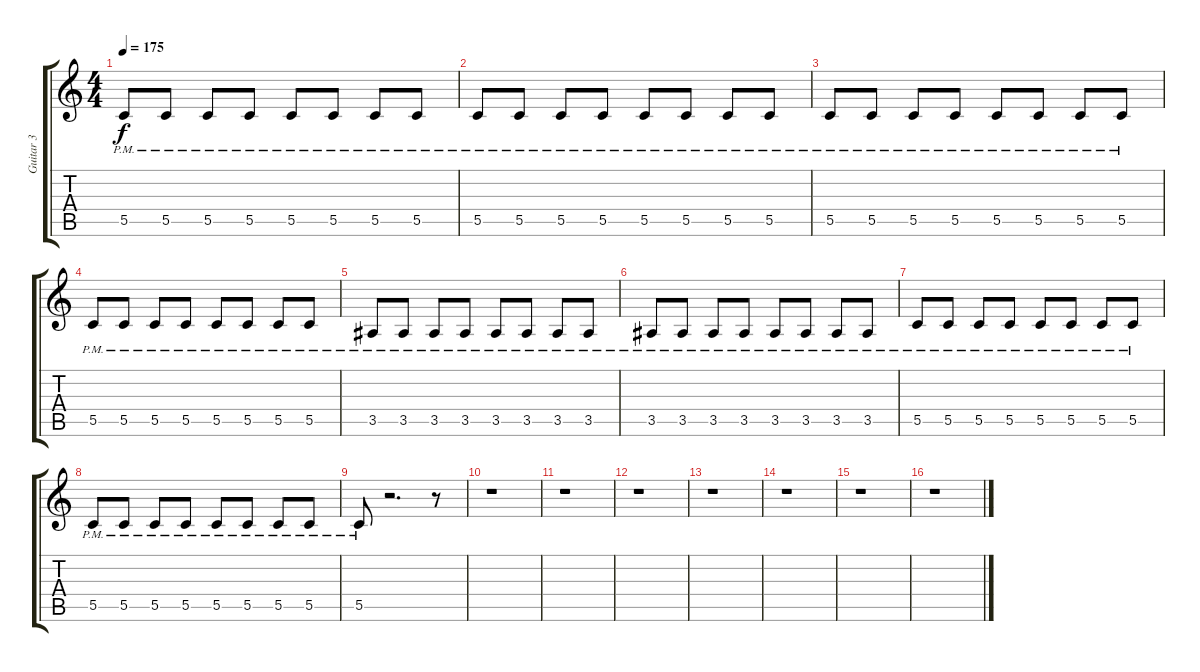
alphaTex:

\track ("Guitar 3" "Guitar 3") {instrument electricguitarclean}
\staff {score tabs}
\tuning (D4 A3 F3 C3 G2 C2) {hide}
\ts (4 4)
\tempo 175
\clef g2
\ks c
5.5{pm}.8{dy f} 5.5{pm}.8 5.5{pm}.8 5.5{pm}.8 5.5{pm}.8 5.5{pm}.8 5.5{pm}.8 5.5{pm}.8 |
5.5{pm}.8 5.5{pm}.8 5.5{pm}.8 5.5{pm}.8 5.5{pm}.8 5.5{pm}.8 5.5{pm}.8 5.5{pm}.8 |
5.5{pm}.8 5.5{pm}.8 5.5{pm}.8 5.5{pm}.8 5.5{pm}.8 5.5{pm}.8 5.5{pm}.8 5.5{pm}.8 |
5.5{pm}.8 5.5{pm}.8 5.5{pm}.8 5.5{pm}.8 5.5{pm}.8 5.5{pm}.8 5.5{pm}.8 5.5{pm}.8 |
3.5{pm}.8 3.5{pm}.8 3.5{pm}.8 3.5{pm}.8 3.5{pm}.8 3.5{pm}.8 3.5{pm}.8 3.5{pm}.8 |
3.5{pm}.8 3.5{pm}.8 3.5{pm}.8 3.5{pm}.8 3.5{pm}.8 3.5{pm}.8 3.5{pm}.8 3.5{pm}.8 |
5.5{pm}.8 5.5{pm}.8 5.5{pm}.8 5.5{pm}.8 5.5{pm}.8 5.5{pm}.8 5.5{pm}.8 5.5{pm}.8 |
5.5{pm}.8 5.5{pm}.8 5.5{pm}.8 5.5{pm}.8 5.5{pm}.8 5.5{pm}.8 5.5{pm}.8 5.5{pm}.8 |
5.5{pm}.8 r.2{d} r.8 |
r.1 |
r.1 |
r.1 |
r.1 |
r.1 |
r.1 |
r.1
